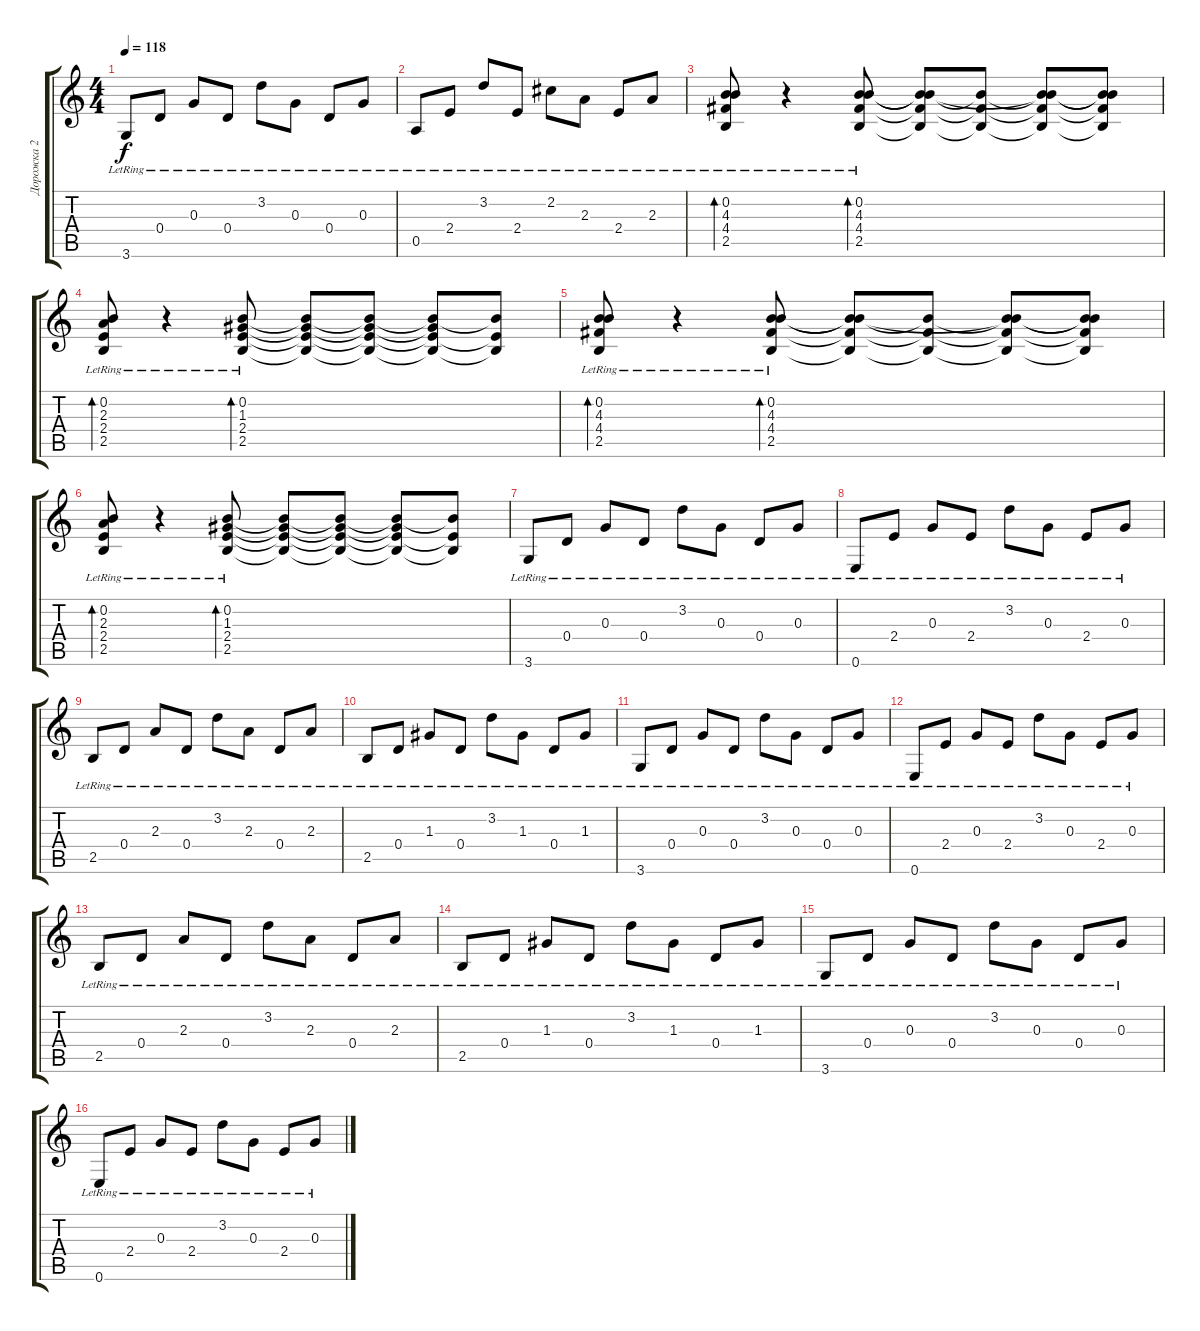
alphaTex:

\track ("Дорожка 2" "Дорожка 2") {instrument acousticguitarsteel}
\staff {score tabs}
\tuning (E4 B3 G3 D3 A2 E2) {hide}
\ts (4 4)
\tempo 118
\clef g2
\ks c
3.6{lr}.8{dy f} 0.4{lr}.8 0.3{lr}.8 0.4{lr}.8 3.2{lr}.8 0.3{lr}.8 0.4{lr}.8 0.3{lr}.8 |
0.5{lr}.8 2.4{lr}.8 3.2{lr}.8 2.4{lr}.8 2.2{lr}.8 2.3{lr}.8 2.4{lr}.8 2.3{lr}.8 |
(0.2{lr} 4.3{lr} 4.4{lr} 2.5{lr}).8{bd 60} r.4 (0.2{lr} 4.3{lr} 4.4{lr} 2.5{lr}).8{bd 60} (0.2{t} 4.3{t} 4.4{t} 2.5{t}).8 (4.3{t} 4.4{t} 2.5{t}).8 (0.2{t} 4.3{t} 4.4{t} 2.5{t}).8 (0.2{t} 4.3{t} 4.4{t} 2.5{t}).8 |
(0.2{lr} 2.3{lr} 2.4{lr} 2.5{lr}).8{bd 60} r.4 (0.2{lr} 1.3{lr} 2.4{lr} 2.5{lr}).8{bd 60} (0.2{t} 1.3{t} 2.4{t} 2.5{t}).8 (0.2{t} 1.3{t} 2.4{t} 2.5{t}).8 (0.2{t} 1.3{t} 2.4{t} 2.5{t}).8 (0.2{t} 2.4{t} 2.5{t}).8 |
(0.2{lr} 4.3{lr} 4.4{lr} 2.5{lr}).8{bd 60} r.4 (0.2{lr} 4.3{lr} 4.4{lr} 2.5{lr}).8{bd 60} (0.2{t} 4.3{t} 4.4{t} 2.5{t}).8 (4.3{t} 4.4{t} 2.5{t}).8 (0.2{t} 4.3{t} 4.4{t} 2.5{t}).8 (0.2{t} 4.3{t} 4.4{t} 2.5{t}).8 |
(0.2{lr} 2.3{lr} 2.4{lr} 2.5{lr}).8{bd 60} r.4 (0.2{lr} 1.3{lr} 2.4{lr} 2.5{lr}).8{bd 60} (0.2{t} 1.3{t} 2.4{t} 2.5{t}).8 (0.2{t} 1.3{t} 2.4{t} 2.5{t}).8 (0.2{t} 1.3{t} 2.4{t} 2.5{t}).8 (0.2{t} 2.4{t} 2.5{t}).8 |
3.6{lr}.8 0.4{lr}.8 0.3{lr}.8 0.4{lr}.8 3.2{lr}.8 0.3{lr}.8 0.4{lr}.8 0.3{lr}.8 |
0.6{lr}.8 2.4{lr}.8 0.3{lr}.8 2.4{lr}.8 3.2{lr}.8 0.3{lr}.8 2.4{lr}.8 0.3{lr}.8 |
2.5{lr}.8 0.4{lr}.8 2.3{lr}.8 0.4{lr}.8 3.2{lr}.8 2.3{lr}.8 0.4{lr}.8 2.3{lr}.8 |
2.5{lr}.8 0.4{lr}.8 1.3{lr}.8 0.4{lr}.8 3.2{lr}.8 1.3{lr}.8 0.4{lr}.8 1.3{lr}.8 |
3.6{lr}.8 0.4{lr}.8 0.3{lr}.8 0.4{lr}.8 3.2{lr}.8 0.3{lr}.8 0.4{lr}.8 0.3{lr}.8 |
0.6{lr}.8 2.4{lr}.8 0.3{lr}.8 2.4{lr}.8 3.2{lr}.8 0.3{lr}.8 2.4{lr}.8 0.3{lr}.8 |
2.5{lr}.8 0.4{lr}.8 2.3{lr}.8 0.4{lr}.8 3.2{lr}.8 2.3{lr}.8 0.4{lr}.8 2.3{lr}.8 |
2.5{lr}.8 0.4{lr}.8 1.3{lr}.8 0.4{lr}.8 3.2{lr}.8 1.3{lr}.8 0.4{lr}.8 1.3{lr}.8 |
3.6{lr}.8 0.4{lr}.8 0.3{lr}.8 0.4{lr}.8 3.2{lr}.8 0.3{lr}.8 0.4{lr}.8 0.3{lr}.8 |
0.6{lr}.8 2.4{lr}.8 0.3{lr}.8 2.4{lr}.8 3.2{lr}.8 0.3{lr}.8 2.4{lr}.8 0.3{lr}.8
